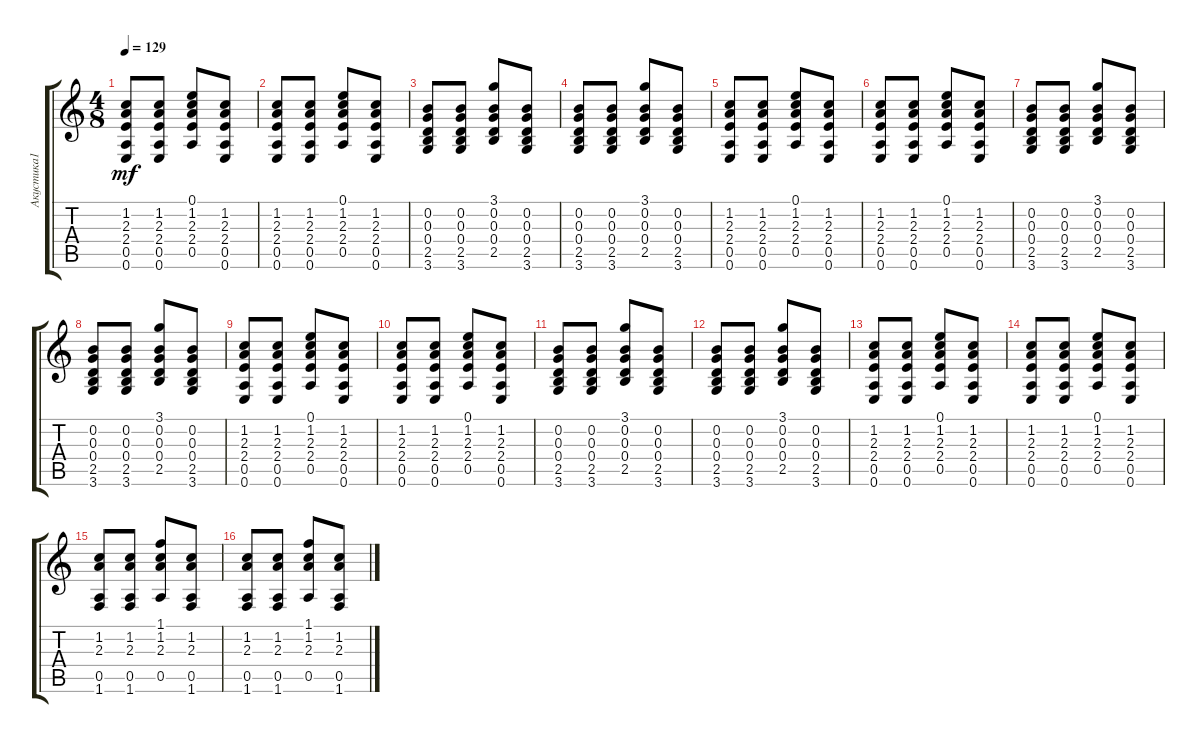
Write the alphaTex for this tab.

\track ("Акустика1" "Акустика1") {instrument acousticguitarsteel}
\staff {score tabs}
\tuning (E4 B3 G3 D3 A2 E2) {hide}
\ts (4 8)
\tempo 129
\clef g2
\ks c
(1.2 2.3 2.4 0.5 0.6).8{dy mf} (1.2 2.3 2.4 0.5 0.6).8 (0.1 1.2 2.3 2.4 0.5).8 (1.2 2.3 2.4 0.5 0.6).8 |
(1.2 2.3 2.4 0.5 0.6).8 (1.2 2.3 2.4 0.5 0.6).8 (0.1 1.2 2.3 2.4 0.5).8 (1.2 2.3 2.4 0.5 0.6).8 |
(0.2 0.3 0.4 2.5 3.6).8 (0.2 0.3 0.4 2.5 3.6).8 (3.1 0.2 0.3 0.4 2.5).8 (0.2 0.3 0.4 2.5 3.6).8 |
(0.2 0.3 0.4 2.5 3.6).8 (0.2 0.3 0.4 2.5 3.6).8 (3.1 0.2 0.3 0.4 2.5).8 (0.2 0.3 0.4 2.5 3.6).8 |
(1.2 2.3 2.4 0.5 0.6).8 (1.2 2.3 2.4 0.5 0.6).8 (0.1 1.2 2.3 2.4 0.5).8 (1.2 2.3 2.4 0.5 0.6).8 |
(1.2 2.3 2.4 0.5 0.6).8 (1.2 2.3 2.4 0.5 0.6).8 (0.1 1.2 2.3 2.4 0.5).8 (1.2 2.3 2.4 0.5 0.6).8 |
(0.2 0.3 0.4 2.5 3.6).8 (0.2 0.3 0.4 2.5 3.6).8 (3.1 0.2 0.3 0.4 2.5).8 (0.2 0.3 0.4 2.5 3.6).8 |
(0.2 0.3 0.4 2.5 3.6).8 (0.2 0.3 0.4 2.5 3.6).8 (3.1 0.2 0.3 0.4 2.5).8 (0.2 0.3 0.4 2.5 3.6).8 |
(1.2 2.3 2.4 0.5 0.6).8 (1.2 2.3 2.4 0.5 0.6).8 (0.1 1.2 2.3 2.4 0.5).8 (1.2 2.3 2.4 0.5 0.6).8 |
(1.2 2.3 2.4 0.5 0.6).8 (1.2 2.3 2.4 0.5 0.6).8 (0.1 1.2 2.3 2.4 0.5).8 (1.2 2.3 2.4 0.5 0.6).8 |
(0.2 0.3 0.4 2.5 3.6).8 (0.2 0.3 0.4 2.5 3.6).8 (3.1 0.2 0.3 0.4 2.5).8 (0.2 0.3 0.4 2.5 3.6).8 |
(0.2 0.3 0.4 2.5 3.6).8 (0.2 0.3 0.4 2.5 3.6).8 (3.1 0.2 0.3 0.4 2.5).8 (0.2 0.3 0.4 2.5 3.6).8 |
(1.2 2.3 2.4 0.5 0.6).8 (1.2 2.3 2.4 0.5 0.6).8 (0.1 1.2 2.3 2.4 0.5).8 (1.2 2.3 2.4 0.5 0.6).8 |
(1.2 2.3 2.4 0.5 0.6).8 (1.2 2.3 2.4 0.5 0.6).8 (0.1 1.2 2.3 2.4 0.5).8 (1.2 2.3 2.4 0.5 0.6).8 |
(1.2 2.3 0.5 1.6).8 (1.2 2.3 0.5 1.6).8 (1.1 1.2 2.3 0.5).8 (1.2 2.3 0.5 1.6).8 |
(1.2 2.3 0.5 1.6).8 (1.2 2.3 0.5 1.6).8 (1.1 1.2 2.3 0.5).8 (1.2 2.3 0.5 1.6).8
